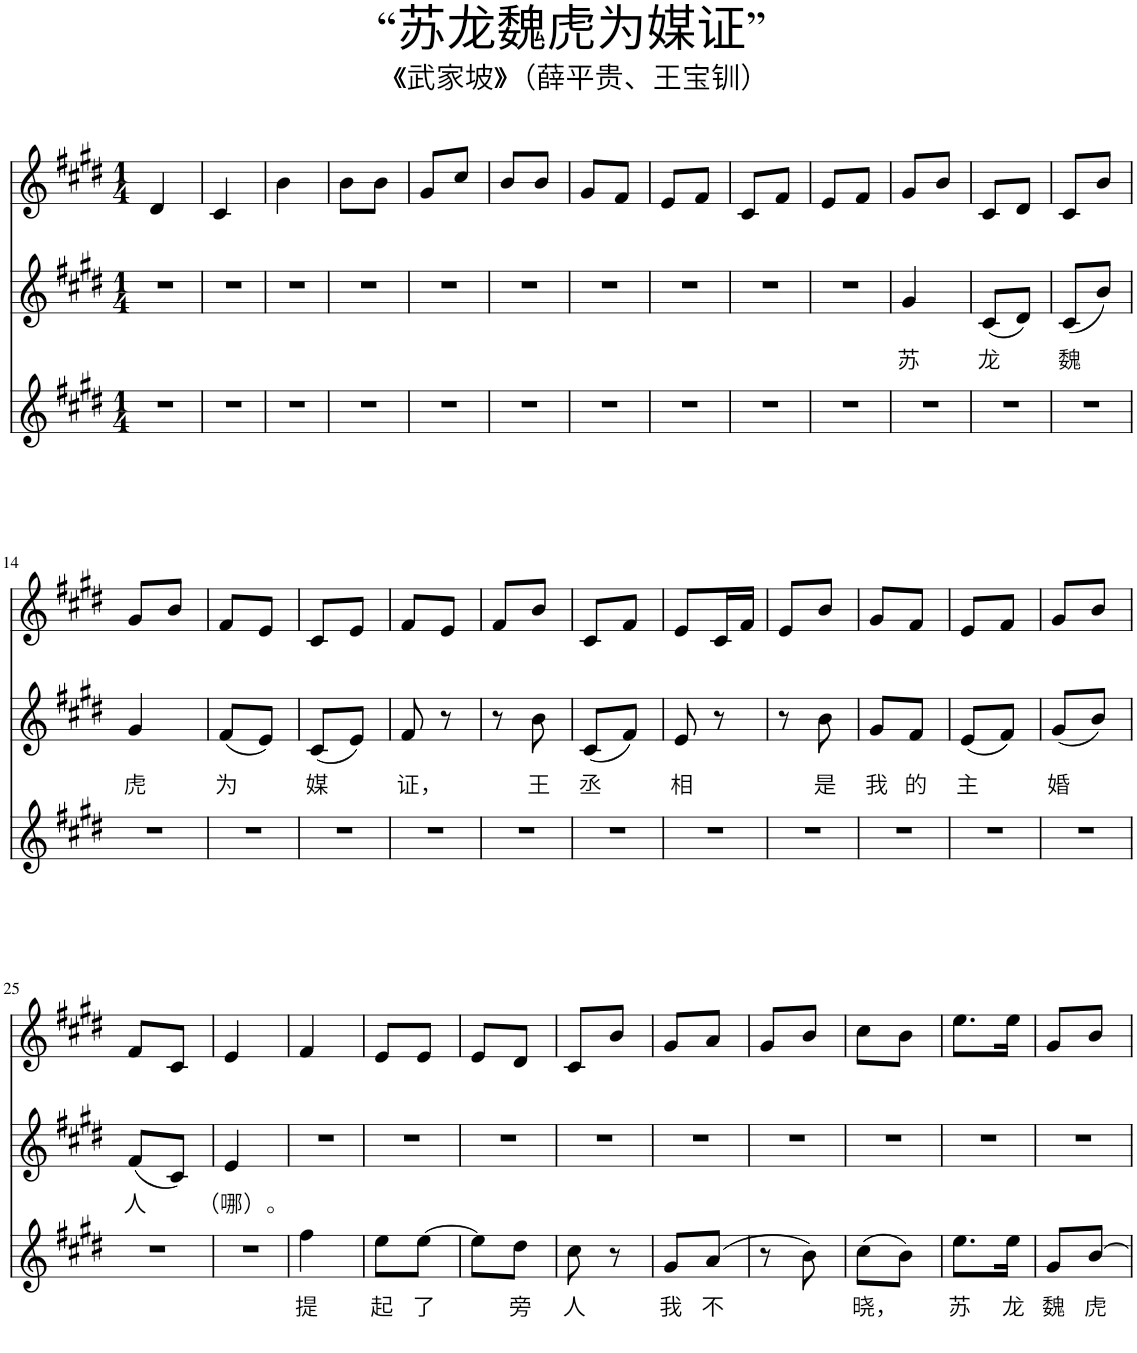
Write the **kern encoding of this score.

**kern	**text	**kern	**text	**kern
*part3	*part3	*part2	*part2	*part1
*staff3	*staff3	*staff2	*staff2	*staff1
*I"Piano	*	*I"Piano	*	*I"Piano
*I'Pno	*	*I'Pno	*	*I'Pno
*clefG2	*	*clefG2	*	*clefG2
*k[f#c#g#d#]	*	*k[f#c#g#d#]	*	*k[f#c#g#d#]
*M1/4	*	*M1/4	*	*M1/4
=1	=1	=1	=1	=1
4r	.	4r	.	4d#/
=2	=2	=2	=2	=2
4r	.	4r	.	4c#/
=3	=3	=3	=3	=3
4r	.	4r	.	4b\
=4	=4	=4	=4	=4
4r	.	4r	.	8b\L
.	.	.	.	8b\J
=5	=5	=5	=5	=5
4r	.	4r	.	8g#/L
.	.	.	.	8cc#/J
=6	=6	=6	=6	=6
4r	.	4r	.	8b/L
.	.	.	.	8b/J
=7	=7	=7	=7	=7
4r	.	4r	.	8g#/L
.	.	.	.	8f#/J
=8	=8	=8	=8	=8
4r	.	4r	.	8e/L
.	.	.	.	8f#/J
=9	=9	=9	=9	=9
4r	.	4r	.	8c#/L
.	.	.	.	8f#/J
=10	=10	=10	=10	=10
4r	.	4r	.	8e/L
.	.	.	.	8f#/J
=11	=11	=11	=11	=11
!	!	!	!LO:LY:b	!
4r	.	4g#/	苏	8g#/L
.	.	.	.	8b/J
=12	=12	=12	=12	=12
!	!	!	!LO:LY:b	!
4r	.	(8c#/L	龙	8c#/L
.	.	8d#/J)	.	8d#/J
=13	=13	=13	=13	=13
!	!	!	!LO:LY:b	!
4r	.	(8c#/L	魏	8c#/L
.	.	8b/J)	.	8b/J
!!LO:LB:g=z
=14	=14	=14	=14	=14
!	!	!	!LO:LY:b	!
4r	.	4g#/	虎	8g#/L
.	.	.	.	8b/J
=15	=15	=15	=15	=15
!	!	!	!LO:LY:b	!
4r	.	(8f#/L	为	8f#/L
.	.	8e/J)	.	8e/J
=16	=16	=16	=16	=16
!	!	!	!LO:LY:b	!
4r	.	(8c#/L	媒	8c#/L
.	.	8e/J)	.	8e/J
=17	=17	=17	=17	=17
!	!	!	!LO:LY:b	!
4r	.	8f#/	证，	8f#/L
.	.	8r	.	8e/J
=18	=18	=18	=18	=18
4r	.	8r	.	8f#/L
!	!	!	!LO:LY:b	!
.	.	8b\	王	8b/J
=19	=19	=19	=19	=19
!	!	!	!LO:LY:b	!
4r	.	(8c#/L	丞	8c#/L
.	.	8f#/J)	.	8f#/J
=20	=20	=20	=20	=20
!	!	!	!LO:LY:b	!
4r	.	8e/	相	8e/L
.	.	8r	.	16c#/L
.	.	.	.	16f#/JJ
=21	=21	=21	=21	=21
4r	.	8r	.	8e/L
!	!	!	!LO:LY:b	!
.	.	8b\	是	8b/J
=22	=22	=22	=22	=22
!	!	!	!LO:LY:b	!
4r	.	8g#/L	我	8g#/L
!	!	!	!LO:LY:b	!
.	.	8f#/J	的	8f#/J
=23	=23	=23	=23	=23
!	!	!	!LO:LY:b	!
4r	.	(8e/L	主	8e/L
.	.	8f#/J)	.	8f#/J
=24	=24	=24	=24	=24
!	!	!	!LO:LY:b	!
4r	.	(8g#/L	婚	8g#/L
.	.	8b/J)	.	8b/J
!!LO:LB:g=z
=25	=25	=25	=25	=25
!	!	!	!LO:LY:b	!
4r	.	(8f#/L	人	8f#/L
.	.	8c#/J)	.	8c#/J
=26	=26	=26	=26	=26
!	!	!	!LO:LY:b	!
4r	.	4e/	（哪）。	4e/
=27	=27	=27	=27	=27
!	!LO:LY:b	!	!	!
4ff#\	提	4r	.	4f#/
=28	=28	=28	=28	=28
!	!LO:LY:b	!	!	!
8ee\L	起	4r	.	8e/L
!	!LO:LY:b	!	!	!
[8ee\J	了	.	.	8e/J
=29	=29	=29	=29	=29
8ee\L]	.	4r	.	8e/L
!	!LO:LY:b	!	!	!
8dd#\J	旁	.	.	8d#/J
=30	=30	=30	=30	=30
!	!LO:LY:b	!	!	!
8cc#\	人	4r	.	8c#/L
8r	.	.	.	8b/J
=31	=31	=31	=31	=31
!	!LO:LY:b	!	!	!
8g#/L	我	4r	.	8g#/L
!	!LO:LY:b	!	!	!
(8a/J	不	.	.	8a/J
=32	=32	=32	=32	=32
8r	.	4r	.	8g#/L
8b\)	.	.	.	8b/J
=33	=33	=33	=33	=33
!	!LO:LY:b	!	!	!
(8cc#\L	晓，	4r	.	8cc#\L
8b\J)	.	.	.	8b\J
=34	=34	=34	=34	=34
!	!LO:LY:b	!	!	!
8.ee\L	苏	4r	.	8.ee\L
!	!LO:LY:b	!	!	!
16ee\Jk	龙	.	.	16ee\Jk
=35	=35	=35	=35	=35
!	!LO:LY:b	!	!	!
8g#/L	魏	4r	.	8g#/L
!	!LO:LY:b	!	!	!
[8b/J	虎	.	.	8b/J
=	=	=	=	=
*-	*-	*-	*-	*-
